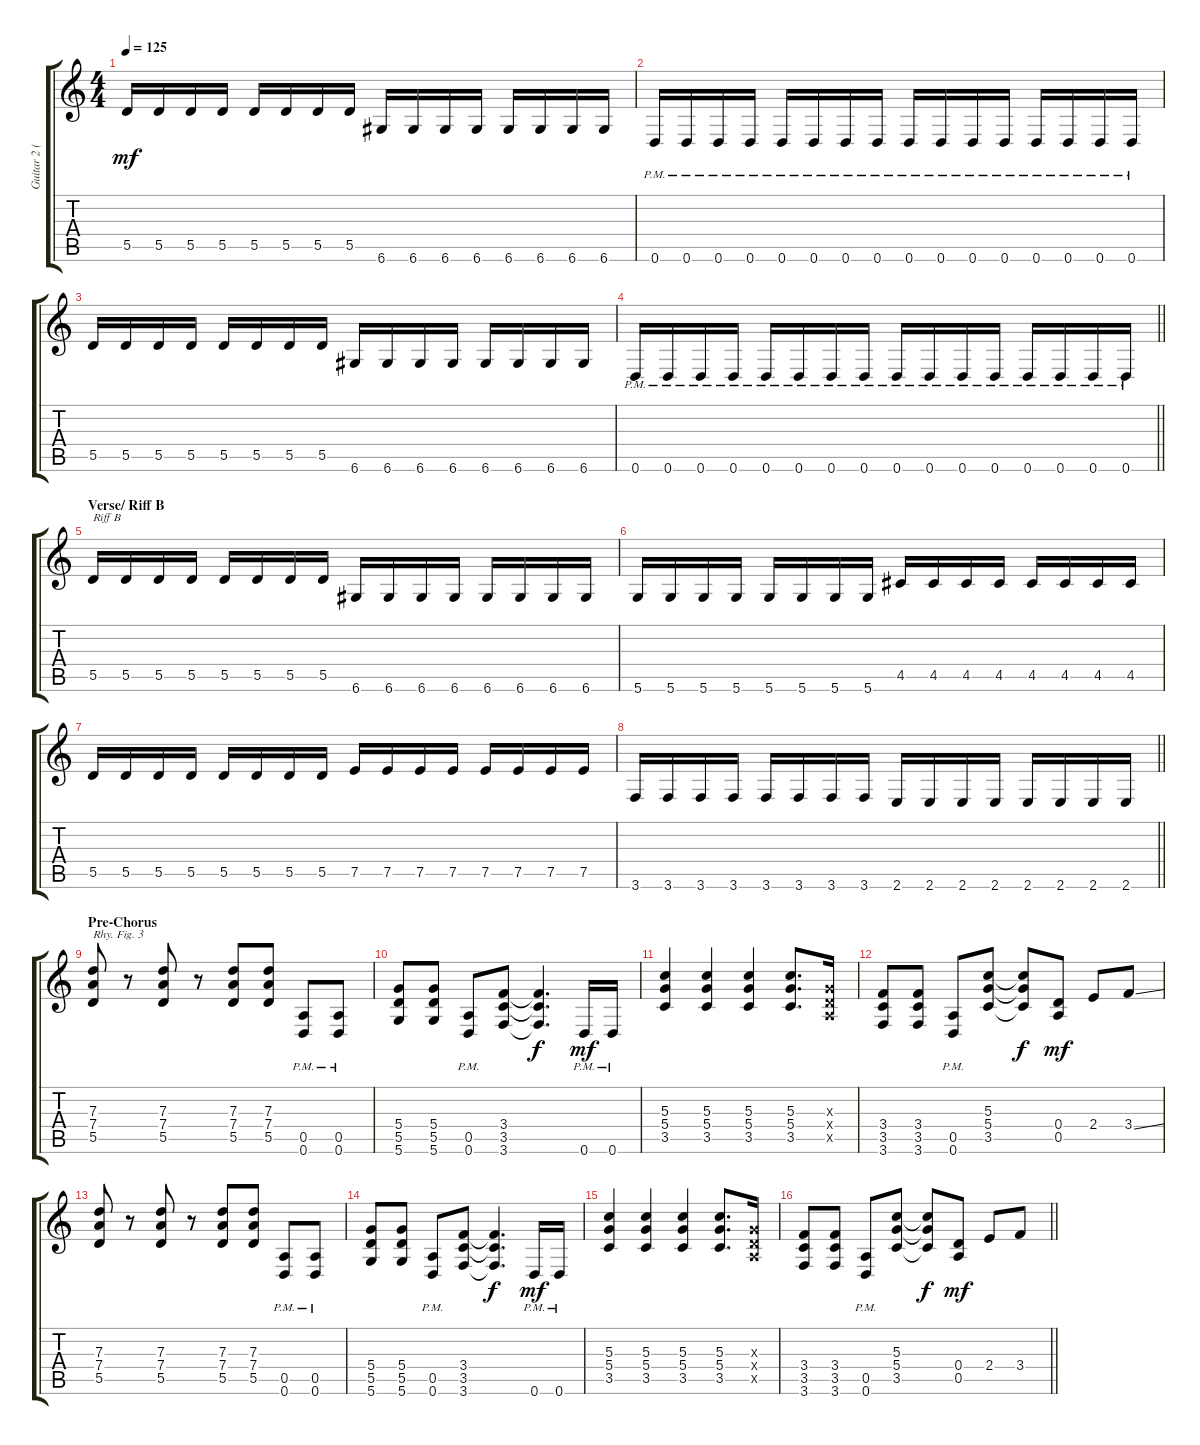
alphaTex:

\track ("Guitar 2 (elec.)" "Guitar 2 (") {solo instrument distortionguitar}
\staff {score tabs}
\tuning (E4 B3 G3 D3 A2 D2) {hide}
\ts (4 4)
\tempo 125
\clef g2
\ks c
5.5.16{dy mf} 5.5.16 5.5.16 5.5.16 5.5.16 5.5.16 5.5.16 5.5.16 6.6.16 6.6.16 6.6.16 6.6.16 6.6.16 6.6.16 6.6.16 6.6.16 |
0.6{pm}.16 0.6{pm}.16 0.6{pm}.16 0.6{pm}.16 0.6{pm}.16 0.6{pm}.16 0.6{pm}.16 0.6{pm}.16 0.6{pm}.16 0.6{pm}.16 0.6{pm}.16 0.6{pm}.16 0.6{pm}.16 0.6{pm}.16 0.6{pm}.16 0.6{pm}.16 |
5.5.16 5.5.16 5.5.16 5.5.16 5.5.16 5.5.16 5.5.16 5.5.16 6.6.16 6.6.16 6.6.16 6.6.16 6.6.16 6.6.16 6.6.16 6.6.16 |
\barLineRight lightlight
0.6{pm}.16 0.6{pm}.16 0.6{pm}.16 0.6{pm}.16 0.6{pm}.16 0.6{pm}.16 0.6{pm}.16 0.6{pm}.16 0.6{pm}.16 0.6{pm}.16 0.6{pm}.16 0.6{pm}.16 0.6{pm}.16 0.6{pm}.16 0.6{pm}.16 0.6{pm}.16 |
\section ("" "Verse/ Riff B")
5.5.16{txt "Riff B"} 5.5.16 5.5.16 5.5.16 5.5.16 5.5.16 5.5.16 5.5.16 6.6.16 6.6.16 6.6.16 6.6.16 6.6.16 6.6.16 6.6.16 6.6.16 |
5.6.16 5.6.16 5.6.16 5.6.16 5.6.16 5.6.16 5.6.16 5.6.16 4.5.16 4.5.16 4.5.16 4.5.16 4.5.16 4.5.16 4.5.16 4.5.16 |
5.5.16 5.5.16 5.5.16 5.5.16 5.5.16 5.5.16 5.5.16 5.5.16 7.5.16 7.5.16 7.5.16 7.5.16 7.5.16 7.5.16 7.5.16 7.5.16 |
\barLineRight lightlight
3.6.16 3.6.16 3.6.16 3.6.16 3.6.16 3.6.16 3.6.16 3.6.16 2.6.16 2.6.16 2.6.16 2.6.16 2.6.16 2.6.16 2.6.16 2.6.16 |
\section ("" "Pre-Chorus")
(7.3 7.4 5.5).8{txt "Rhy. Fig. 3"} r.8 (7.3 7.4 5.5).8 r.8 (7.3 7.4 5.5).8 (7.3 7.4 5.5).8 (0.5{pm} 0.6{pm}).8 (0.5{pm} 0.6{pm}).8 |
(5.4 5.5 5.6).8 (5.4 5.5 5.6).8 (0.5{pm} 0.6{pm}).8 (3.4 3.5 3.6).8 (3.4{t} 3.5{t} 3.6{t}).4{d dy f} 0.6{pm}.16{dy mf} 0.6{pm}.16 |
(5.3 5.4 3.5).4 (5.3 5.4 3.5).4 (5.3 5.4 3.5).4 (5.3 5.4 3.5).8{d} (0.3{x} 0.4{x} 0.5{x}).16 |
(3.4 3.5 3.6).8 (3.4 3.5 3.6).8 (0.5{pm} 0.6{pm}).8 (5.3 5.4 3.5).8 (5.3{t} 5.4{t} 3.5{t}).8{dy f} (0.4 0.5).8{dy mf} 2.4.8 3.4{ss}.8 |
(7.3 7.4 5.5).8 r.8 (7.3 7.4 5.5).8 r.8 (7.3 7.4 5.5).8 (7.3 7.4 5.5).8 (0.5{pm} 0.6{pm}).8 (0.5{pm} 0.6{pm}).8 |
(5.4 5.5 5.6).8 (5.4 5.5 5.6).8 (0.5{pm} 0.6{pm}).8 (3.4 3.5 3.6).8 (3.4{t} 3.5{t} 3.6{t}).4{d dy f} 0.6{pm}.16{dy mf} 0.6{pm}.16 |
(5.3 5.4 3.5).4 (5.3 5.4 3.5).4 (5.3 5.4 3.5).4 (5.3 5.4 3.5).8{d} (0.3{x} 0.4{x} 0.5{x}).16 |
\barLineRight lightlight
(3.4 3.5 3.6).8 (3.4 3.5 3.6).8 (0.5{pm} 0.6{pm}).8 (5.3 5.4 3.5).8 (5.3{t} 5.4{t} 3.5{t}).8{dy f} (0.4 0.5).8{dy mf} 2.4.8 3.4.8
